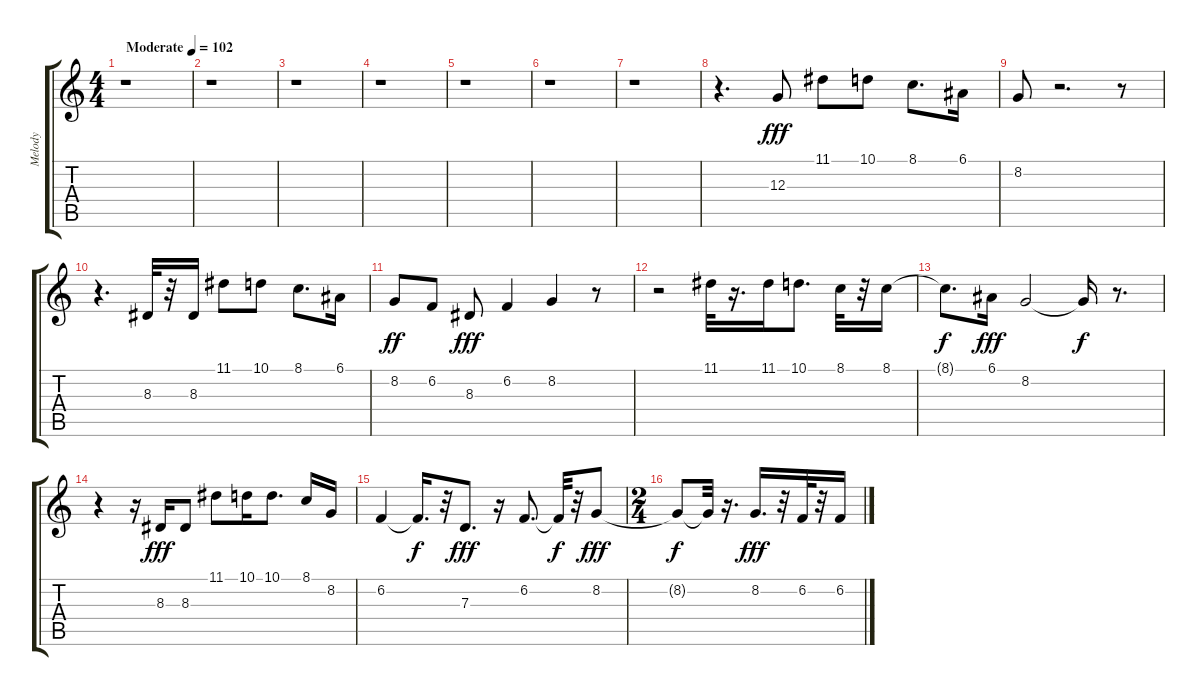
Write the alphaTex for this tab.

\track ("Melody" "Melody") {instrument sopranosax}
\staff {score tabs}
\tuning (E4 B3 G3 D3 A2 E2) {hide}
\ts (4 4)
\tempo (102 "Moderate")
\clef g2
\ks c
r.1{dy fff instrument sopranosax} |
r.1 |
r.1 |
r.1 |
r.1 |
r.1 |
r.1 |
r.4{d} 12.3.8 11.1.8 10.1.8 8.1.8{d} 6.1.16 |
8.2.8 r.2{d} r.8 |
r.4{d} 8.3.32 r.32 8.3.16 11.1.8 10.1.8 8.1.8{d} 6.1.16 |
8.2.8{dy ff} 6.2.8 8.3.8{dy fff} 6.2.4 8.2.4 r.8 |
r.2 11.1.32 r.16{d} 11.1.16 10.1.8{d} 8.1.32 r.32 8.1.16 |
8.1{t}.8{d dy f} 6.1.16{dy fff} 8.2.2 8.2{t}.16{dy f} r.8{d} |
r.4 r.16 8.3.16{dy fff} 8.3.8 11.1.8 10.1.16 10.1.8{d} 8.1.16 8.2.16 |
6.2.4 6.2{t}.16{d dy f} r.32 7.3.8{d dy fff} r.16 6.2.8{d} 6.2{t}.32{dy f} r.32 8.2.8{dy fff} |
\ts (2 4)
8.2{t}.8{dy f} 8.2{t}.32 r.16{d} 8.2.16{d dy fff} r.32 6.2.32 r.32 6.2.16
